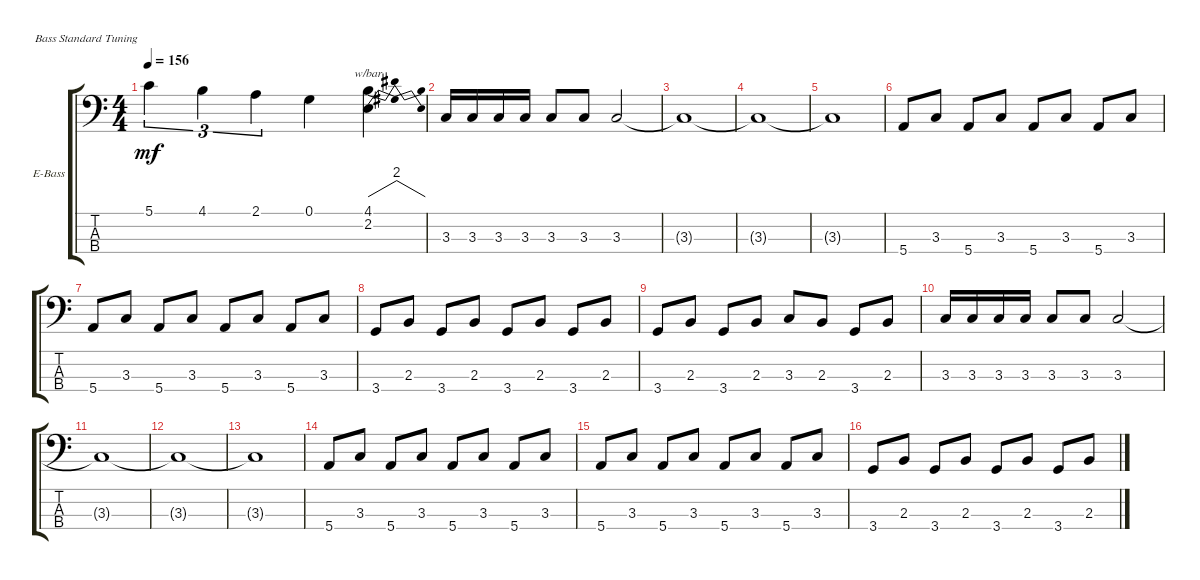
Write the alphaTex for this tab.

\defaultSystemsLayout 4
\bracketExtendMode groupsimilarinstruments
\firstSystemTrackNameOrientation horizontal
\otherSystemsTrackNameOrientation horizontal
\track ("Electric Bass" "E-Bass") {instrument electricbassfinger}
\staff {score tabs}
\tuning (G2 D2 A1 E1)
\ts (4 4)
\tempo 156
\clef f4
\ks c
5.1.4{tu (3 2) dy mf} 4.1.4{tu (3 2)} 2.1.4{tu (3 2)} 0.1.4 (2.2 4.1).4{tbe (dip default 0 0 14.399999999999999 8 15 8 30 0)} |
3.3.16 3.3.16 3.3.16 3.3.16 3.3.8 3.3.8 3.3.2 |
3.3{t}.1 |
3.3{t}.1 |
3.3{t}.1 |
5.4.8 3.3.8 5.4.8 3.3.8 5.4.8 3.3.8 5.4.8 3.3.8 |
5.4.8 3.3.8 5.4.8 3.3.8 5.4.8 3.3.8 5.4.8 3.3.8 |
3.4.8 2.3.8 3.4.8 2.3.8 3.4.8 2.3.8 3.4.8 2.3.8 |
3.4.8 2.3.8 3.4.8 2.3.8 3.3.8 2.3.8 3.4.8 2.3.8 |
3.3.16 3.3.16 3.3.16 3.3.16 3.3.8 3.3.8 3.3.2 |
3.3{t}.1 |
3.3{t}.1 |
3.3{t}.1 |
5.4.8 3.3.8 5.4.8 3.3.8 5.4.8 3.3.8 5.4.8 3.3.8 |
5.4.8 3.3.8 5.4.8 3.3.8 5.4.8 3.3.8 5.4.8 3.3.8 |
3.4.8 2.3.8 3.4.8 2.3.8 3.4.8 2.3.8 3.4.8 2.3.8
